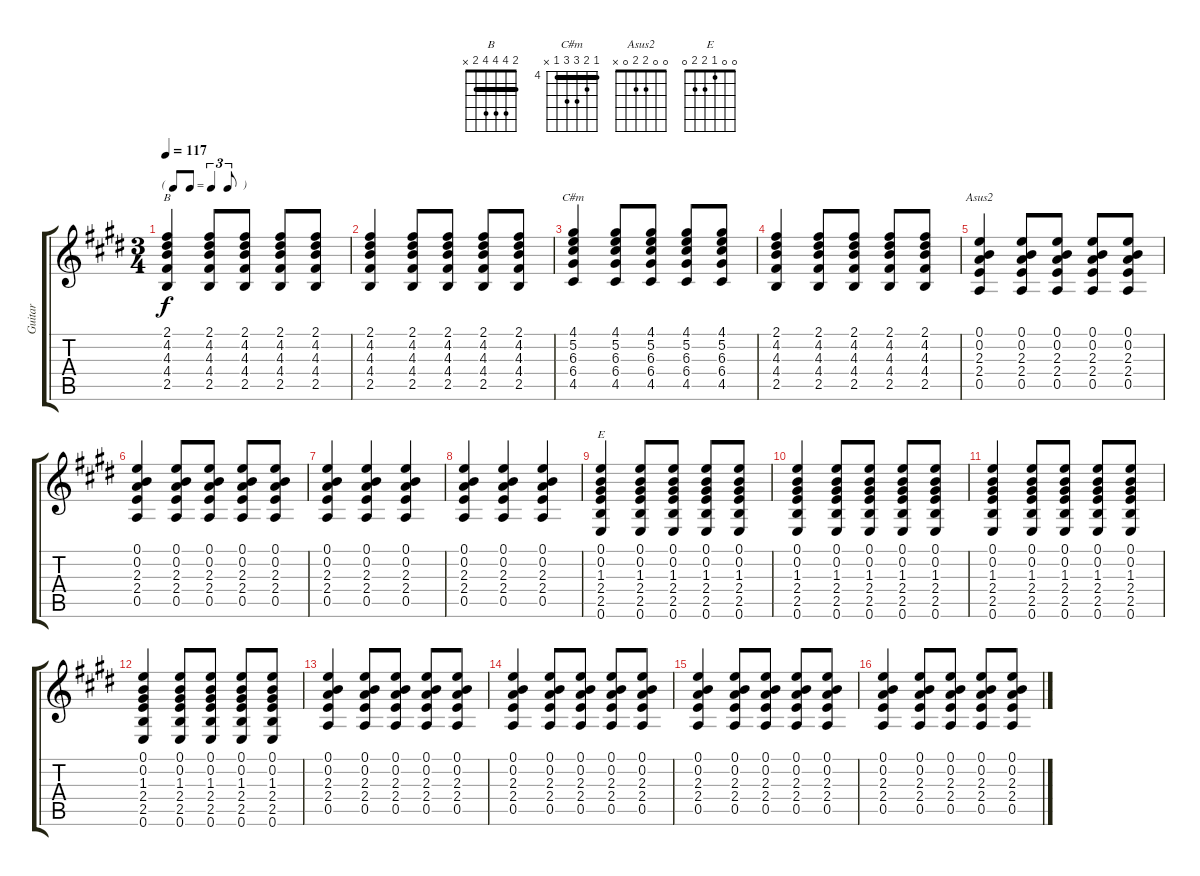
\track ("Guitar" "Guitar") {instrument acousticguitarsteel}
\staff {score tabs}
\tuning (E4 B3 G3 D3 A2 E2) {hide}
\chord ("B" 2 4 4 4 2 x) {barre 2}
\chord ("C#m" 4 5 6 6 4 x) {firstfret 4 barre 4}
\chord ("Asus2" 0 0 2 2 0 x)
\chord ("E" 0 0 1 2 2 0)
\ts (3 4)
\tf triplet8th
\tempo 117
\clef g2
\ks e
(2.1 4.2 4.3 4.4 2.5).4{ch "B" dy f} (2.1 4.2 4.3 4.4 2.5).8 (2.1 4.2 4.3 4.4 2.5).8 (2.1 4.2 4.3 4.4 2.5).8 (2.1 4.2 4.3 4.4 2.5).8 |
(2.1 4.2 4.3 4.4 2.5).4 (2.1 4.2 4.3 4.4 2.5).8 (2.1 4.2 4.3 4.4 2.5).8 (2.1 4.2 4.3 4.4 2.5).8 (2.1 4.2 4.3 4.4 2.5).8 |
(4.1 5.2 6.3 6.4 4.5).4{ch "C#m"} (4.1 5.2 6.3 6.4 4.5).8 (4.1 5.2 6.3 6.4 4.5).8 (4.1 5.2 6.3 6.4 4.5).8 (4.1 5.2 6.3 6.4 4.5).8 |
(2.1 4.2 4.3 4.4 2.5).4 (2.1 4.2 4.3 4.4 2.5).8 (2.1 4.2 4.3 4.4 2.5).8 (2.1 4.2 4.3 4.4 2.5).8 (2.1 4.2 4.3 4.4 2.5).8 |
(0.1 0.2 2.3 2.4 0.5).4{ch "Asus2"} (0.1 0.2 2.3 2.4 0.5).8 (0.1 0.2 2.3 2.4 0.5).8 (0.1 0.2 2.3 2.4 0.5).8 (0.1 0.2 2.3 2.4 0.5).8 |
(0.1 0.2 2.3 2.4 0.5).4 (0.1 0.2 2.3 2.4 0.5).8 (0.1 0.2 2.3 2.4 0.5).8 (0.1 0.2 2.3 2.4 0.5).8 (0.1 0.2 2.3 2.4 0.5).8 |
(0.1 0.2 2.3 2.4 0.5).4 (0.1 0.2 2.3 2.4 0.5).4 (0.1 0.2 2.3 2.4 0.5).4 |
(0.1 0.2 2.3 2.4 0.5).4 (0.1 0.2 2.3 2.4 0.5).4 (0.1 0.2 2.3 2.4 0.5).4 |
(0.1 0.2 1.3 2.4 2.5 0.6).4{ch "E"} (0.1 0.2 1.3 2.4 2.5 0.6).8 (0.1 0.2 1.3 2.4 2.5 0.6).8 (0.1 0.2 1.3 2.4 2.5 0.6).8 (0.1 0.2 1.3 2.4 2.5 0.6).8 |
(0.1 0.2 1.3 2.4 2.5 0.6).4 (0.1 0.2 1.3 2.4 2.5 0.6).8 (0.1 0.2 1.3 2.4 2.5 0.6).8 (0.1 0.2 1.3 2.4 2.5 0.6).8 (0.1 0.2 1.3 2.4 2.5 0.6).8 |
(0.1 0.2 1.3 2.4 2.5 0.6).4 (0.1 0.2 1.3 2.4 2.5 0.6).8 (0.1 0.2 1.3 2.4 2.5 0.6).8 (0.1 0.2 1.3 2.4 2.5 0.6).8 (0.1 0.2 1.3 2.4 2.5 0.6).8 |
(0.1 0.2 1.3 2.4 2.5 0.6).4 (0.1 0.2 1.3 2.4 2.5 0.6).8 (0.1 0.2 1.3 2.4 2.5 0.6).8 (0.1 0.2 1.3 2.4 2.5 0.6).8 (0.1 0.2 1.3 2.4 2.5 0.6).8 |
(0.1 0.2 2.3 2.4 0.5).4 (0.1 0.2 2.3 2.4 0.5).8 (0.1 0.2 2.3 2.4 0.5).8 (0.1 0.2 2.3 2.4 0.5).8 (0.1 0.2 2.3 2.4 0.5).8 |
(0.1 0.2 2.3 2.4 0.5).4 (0.1 0.2 2.3 2.4 0.5).8 (0.1 0.2 2.3 2.4 0.5).8 (0.1 0.2 2.3 2.4 0.5).8 (0.1 0.2 2.3 2.4 0.5).8 |
(0.1 0.2 2.3 2.4 0.5).4 (0.1 0.2 2.3 2.4 0.5).8 (0.1 0.2 2.3 2.4 0.5).8 (0.1 0.2 2.3 2.4 0.5).8 (0.1 0.2 2.3 2.4 0.5).8 |
(0.1 0.2 2.3 2.4 0.5).4 (0.1 0.2 2.3 2.4 0.5).8 (0.1 0.2 2.3 2.4 0.5).8 (0.1 0.2 2.3 2.4 0.5).8 (0.1 0.2 2.3 2.4 0.5).8
